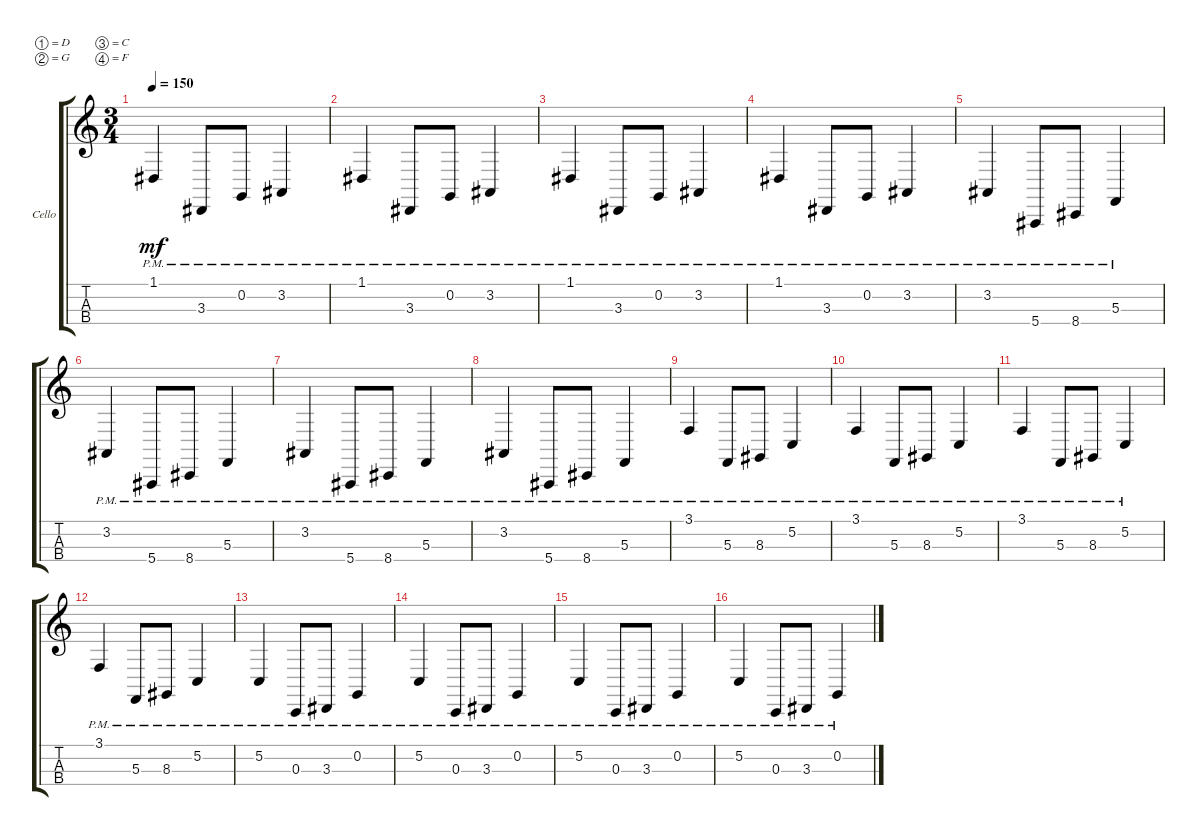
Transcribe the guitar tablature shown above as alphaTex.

\defaultSystemsLayout 4
\bracketExtendMode groupsimilarinstruments
\firstSystemTrackNameOrientation horizontal
\otherSystemsTrackNameOrientation horizontal
\track ("Cello" "Cello") {mute instrument cello}
\staff {score tabs}
\tuning (D3 G2 C2 F1)
\ts (3 4)
\tempo 150
\clef g2
\scale
0.333333
\ks c
1.1{pm}.4{dy mf} 3.3{pm}.8 0.2{pm}.8 3.2{pm}.4 |
\scale
0.333333 1.1{pm}.4 3.3{pm}.8 0.2{pm}.8 3.2{pm}.4 |
\scale
0.333333 1.1{pm}.4 3.3{pm}.8 0.2{pm}.8 3.2{pm}.4 |
\scale
0.333333 1.1{pm}.4 3.3{pm}.8 0.2{pm}.8 3.2{pm}.4 |
\scale
0.333333 3.2{pm}.4 5.4{pm}.8 8.4{pm}.8 5.3{pm}.4 |
\scale
0.333333 3.2{pm}.4 5.4{pm}.8 8.4{pm}.8 5.3{pm}.4 |
\scale
0.333333 3.2{pm}.4 5.4{pm}.8 8.4{pm}.8 5.3{pm}.4 |
\scale
0.333333 3.2{pm}.4 5.4{pm}.8 8.4{pm}.8 5.3{pm}.4 |
\scale
0.333333 3.1{pm}.4 5.3{pm}.8 8.3{pm}.8 5.2{pm}.4 |
\scale
0.333333 3.1{pm}.4 5.3{pm}.8 8.3{pm}.8 5.2{pm}.4 |
\scale
0.333333 3.1{pm}.4 5.3{pm}.8 8.3{pm}.8 5.2{pm}.4 |
\scale
0.333333 3.1{pm}.4 5.3{pm}.8 8.3{pm}.8 5.2{pm}.4 |
\scale
0.333333 5.2{pm}.4 0.3{pm}.8 3.3{pm}.8 0.2{pm}.4 |
\scale
0.333333 5.2{pm}.4 0.3{pm}.8 3.3{pm}.8 0.2{pm}.4 |
\scale
0.333333 5.2{pm}.4 0.3{pm}.8 3.3{pm}.8 0.2{pm}.4 |
\scale
0.333333 5.2{pm}.4 0.3{pm}.8 3.3{pm}.8 0.2{pm}.4
